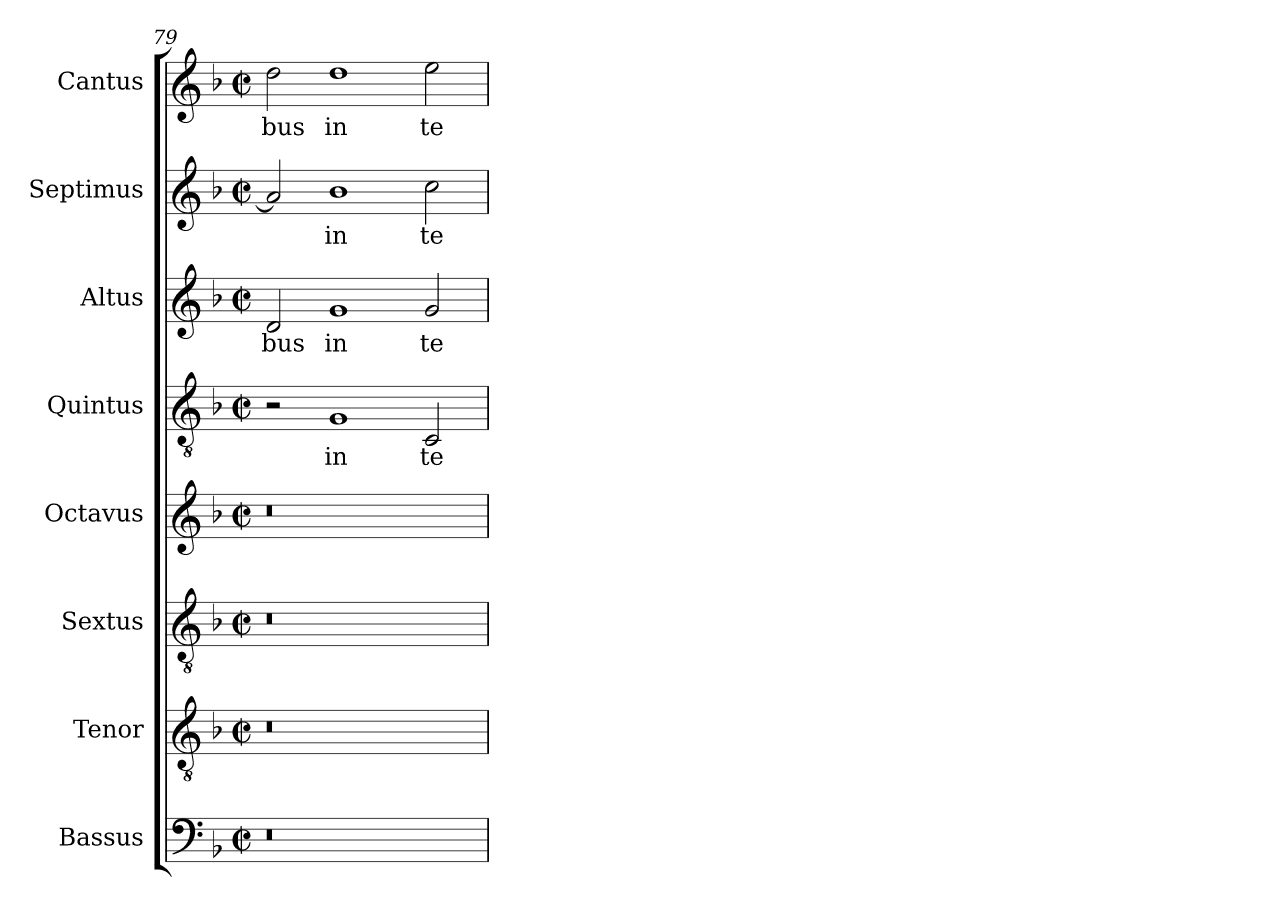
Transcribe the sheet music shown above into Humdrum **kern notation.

**kern	**kern	**kern	**kern	**kern	**text	**kern	**text	**kern	**text	**kern	**text
*part8	*part7	*part6	*part5	*part4	*part4	*part3	*part3	*part2	*part2	*part1	*part1
*staff8	*staff7	*staff6	*staff5	*staff4	*staff4	*staff3	*staff3	*staff2	*staff2	*staff1	*staff1
*I"Bassus	*I"Tenor	*I"Sextus	*I"Octavus	*I"Quintus	*	*I"Altus	*	*I"Septimus	*	*I"Cantus	*
*clefF4	*clefGv2	*clefGv2	*clefG2	*clefGv2	*	*clefG2	*	*clefG2	*	*clefG2	*
*k[b-]	*k[b-]	*k[b-]	*k[b-]	*k[b-]	*	*k[b-]	*	*k[b-]	*	*k[b-]	*
*F:	*F:	*F:	*F:	*F:	*	*F:	*	*F:	*	*F:	*
*M2/2	*M2/2	*M2/2	*M2/2	*M2/2	*	*M2/2	*	*M2/2	*	*M2/2	*
*met(c|)	*met(c|)	*met(c|)	*met(c|)	*met(c|)	*	*met(c|)	*	*met(c|)	*	*met(c|)	*
=79	=79	=79	=79	=79	=79	=79	=79	=79	=79	=79	=79
!	!	!	!	!	!	!	!LO:LY:b:cj	!	!	!	!LO:LY:b:cj
0r	0r	0r	0r	2r	.	2d/	bus	2a/]	.	2dd\	bus
!	!	!	!	!	!LO:LY:b:cj	!	!LO:LY:b:cj	!	!LO:LY:b:cj	!	!LO:LY:b:cj
.	.	.	.	1G	in	1g	in	1b-	in	1dd	in
!	!	!	!	!	!LO:LY:b:cj	!	!LO:LY:b:cj	!	!LO:LY:b:cj	!	!LO:LY:b:cj
.	.	.	.	2C/	te	2g/	te	2cc\	te	2ee\	te
=	=	=	=	=	=	=	=	=	=	=	=
*-	*-	*-	*-	*-	*-	*-	*-	*-	*-	*-	*-
